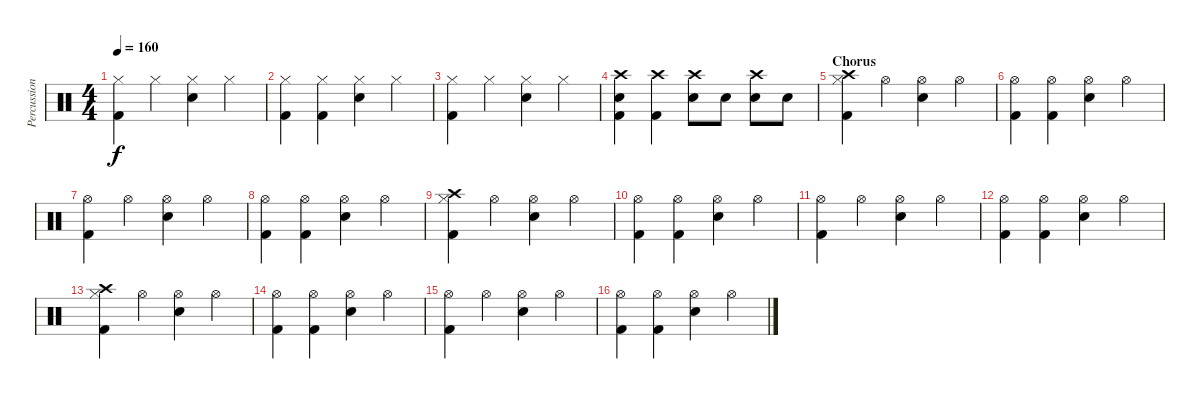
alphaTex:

\track ("Percussion" "Percussion") {instrument percussion}
\staff {score}
\articulation defaults
\ts (4 4)
\tempo 160
\clef neutral
\ks c
("Hi-Hat (closed)" "Kick (hit) 2").4{dy f} "Hi-Hat (closed)".4 ("Hi-Hat (closed)" "Snare (hit) 2").4 "Hi-Hat (closed)".4 |
("Hi-Hat (closed)" "Kick (hit) 2").4 ("Hi-Hat (closed)" "Kick (hit) 2").4 ("Hi-Hat (closed)" "Snare (hit) 2").4 "Hi-Hat (closed)".4 |
("Hi-Hat (closed)" "Kick (hit) 2").4 "Hi-Hat (closed)".4 ("Hi-Hat (closed)" "Snare (hit) 2").4 "Hi-Hat (closed)".4 |
("Crash high (hit)" "Snare (hit) 2" "Kick (hit) 2").4 ("Crash high (hit)" "Kick (hit) 2").4 ("Crash high (hit)" "Snare (hit) 2").8 "Snare (hit) 2".8 ("Crash high (hit)" "Snare (hit) 2").8 "Snare (hit) 2".8 |
\section ("" "Chorus")
("Hi-Hat (closed)" "Crash high (hit)" "Kick (hit) 2").4 "Hi-Hat (open)".4 ("Hi-Hat (open)" "Snare (hit) 2").4 "Hi-Hat (open)".4 |
("Hi-Hat (open)" "Kick (hit) 2").4 ("Hi-Hat (open)" "Kick (hit) 2").4 ("Hi-Hat (open)" "Snare (hit) 2").4 "Hi-Hat (open)".4 |
("Hi-Hat (open)" "Kick (hit) 2").4 "Hi-Hat (open)".4 ("Hi-Hat (open)" "Snare (hit) 2").4 "Hi-Hat (open)".4 |
("Hi-Hat (open)" "Kick (hit) 2").4 ("Hi-Hat (open)" "Kick (hit) 2").4 ("Hi-Hat (open)" "Snare (hit) 2").4 "Hi-Hat (open)".4 |
("Hi-Hat (closed)" "Crash high (hit)" "Kick (hit) 2").4 "Hi-Hat (open)".4 ("Hi-Hat (open)" "Snare (hit) 2").4 "Hi-Hat (open)".4 |
("Hi-Hat (open)" "Kick (hit) 2").4 ("Hi-Hat (open)" "Kick (hit) 2").4 ("Hi-Hat (open)" "Snare (hit) 2").4 "Hi-Hat (open)".4 |
("Hi-Hat (open)" "Kick (hit) 2").4 "Hi-Hat (open)".4 ("Hi-Hat (open)" "Snare (hit) 2").4 "Hi-Hat (open)".4 |
("Hi-Hat (open)" "Kick (hit) 2").4 ("Hi-Hat (open)" "Kick (hit) 2").4 ("Hi-Hat (open)" "Snare (hit) 2").4 "Hi-Hat (open)".4 |
("Hi-Hat (closed)" "Crash high (hit)" "Kick (hit) 2").4 "Hi-Hat (open)".4 ("Hi-Hat (open)" "Snare (hit) 2").4 "Hi-Hat (open)".4 |
("Hi-Hat (open)" "Kick (hit) 2").4 ("Hi-Hat (open)" "Kick (hit) 2").4 ("Hi-Hat (open)" "Snare (hit) 2").4 "Hi-Hat (open)".4 |
("Hi-Hat (open)" "Kick (hit) 2").4 "Hi-Hat (open)".4 ("Hi-Hat (open)" "Snare (hit) 2").4 "Hi-Hat (open)".4 |
("Hi-Hat (open)" "Kick (hit) 2").4 ("Hi-Hat (open)" "Kick (hit) 2").4 ("Hi-Hat (open)" "Snare (hit) 2").4 "Hi-Hat (open)".4
